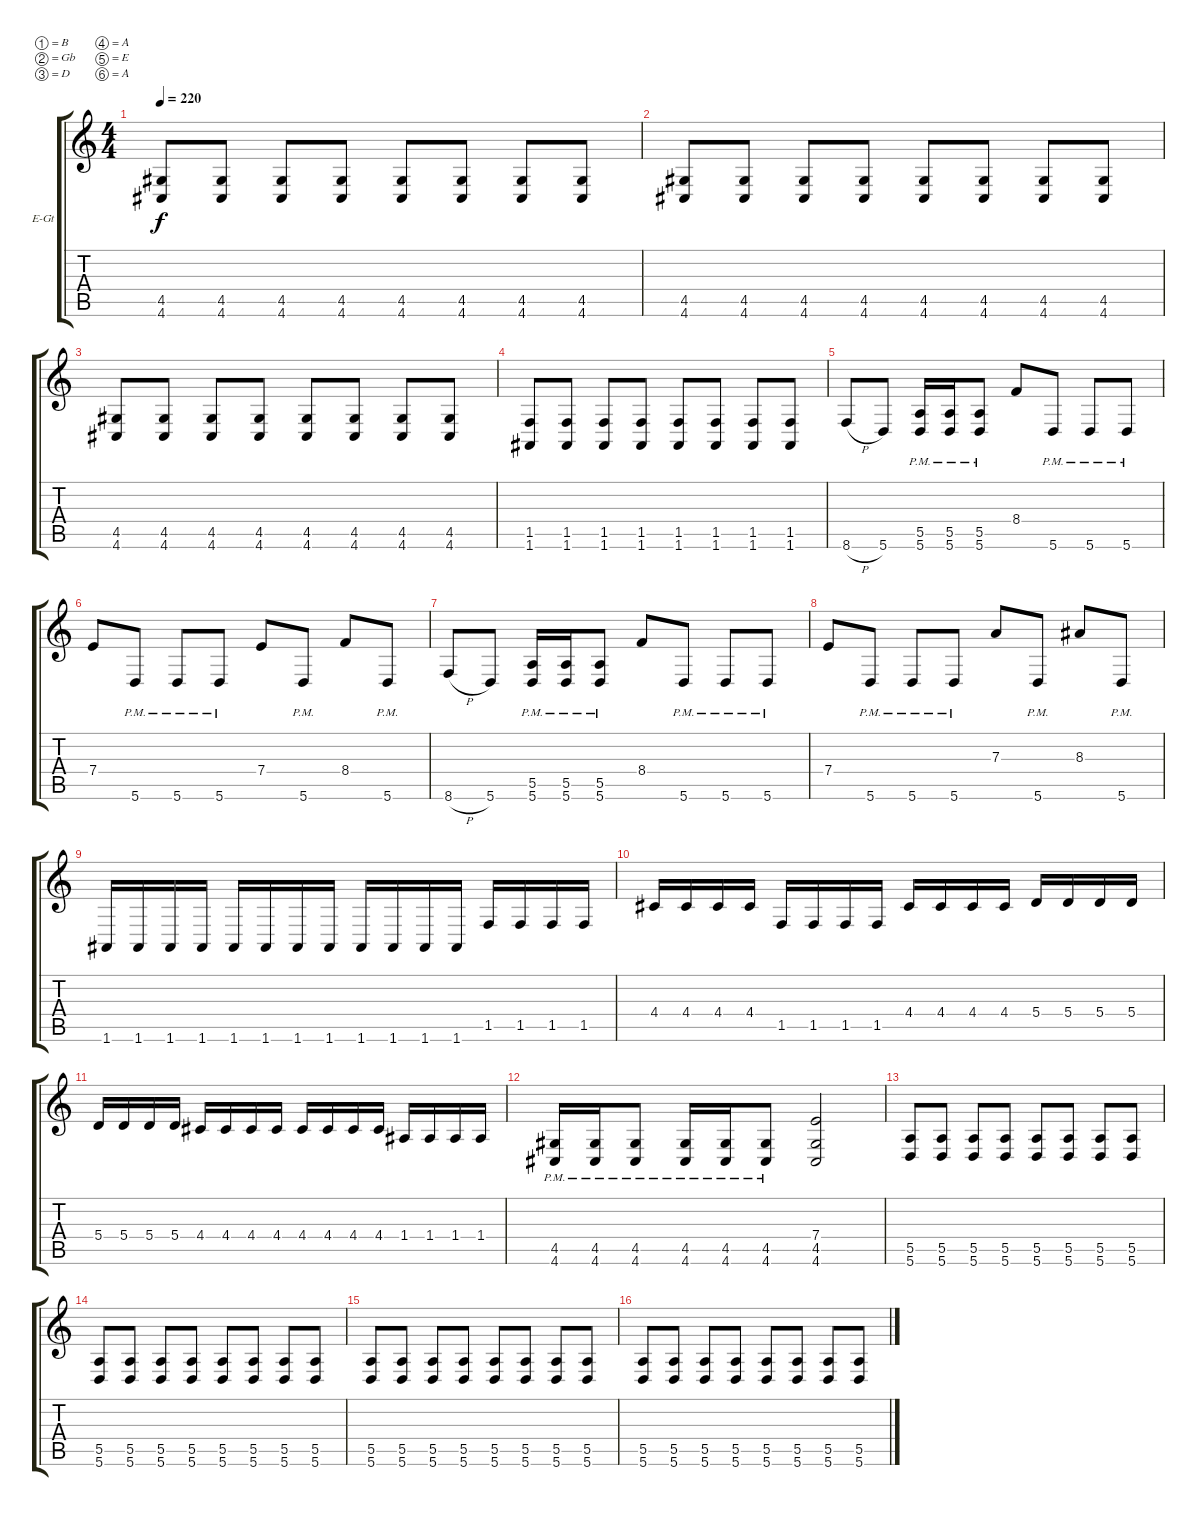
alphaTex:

\defaultSystemsLayout 4
\bracketExtendMode groupsimilarinstruments
\firstSystemTrackNameOrientation horizontal
\otherSystemsTrackNameOrientation horizontal
\track ("Electric Guitar" "E-Gt") {instrument distortionguitar}
\staff {score tabs}
\tuning (B3 Gb3 D3 A2 E2 A1)
\ts (4 4)
\tempo 220
\clef g2
\ks c
(4.5 4.6).8{dy f} (4.5 4.6).8 (4.5 4.6).8 (4.5 4.6).8 (4.5 4.6).8 (4.5 4.6).8 (4.5 4.6).8 (4.5 4.6).8 |
(4.5 4.6).8 (4.5 4.6).8 (4.5 4.6).8 (4.5 4.6).8 (4.5 4.6).8 (4.5 4.6).8 (4.5 4.6).8 (4.5 4.6).8 |
(4.5 4.6).8 (4.5 4.6).8 (4.5 4.6).8 (4.5 4.6).8 (4.5 4.6).8 (4.5 4.6).8 (4.5 4.6).8 (4.5 4.6).8 |
(1.5 1.6).8 (1.5 1.6).8 (1.5 1.6).8 (1.5 1.6).8 (1.5 1.6).8 (1.5 1.6).8 (1.5 1.6).8 (1.5 1.6).8 |
8.6{h}.8 5.6.8 (5.5{pm} 5.6{pm}).16 (5.5{pm} 5.6{pm}).16 (5.5{pm} 5.6{pm}).8 8.4.8 5.6{pm}.8 5.6{pm}.8 5.6{pm}.8 |
7.4.8 5.6{pm}.8 5.6{pm}.8 5.6{pm}.8 7.4.8 5.6{pm}.8 8.4.8 5.6{pm}.8 |
8.6{h}.8 5.6.8 (5.5{pm} 5.6{pm}).16 (5.5{pm} 5.6{pm}).16 (5.5{pm} 5.6{pm}).8 8.4.8 5.6{pm}.8 5.6{pm}.8 5.6{pm}.8 |
7.4.8 5.6{pm}.8 5.6{pm}.8 5.6{pm}.8 7.3.8 5.6{pm}.8 8.3.8 5.6{pm}.8 |
1.6.16 1.6.16 1.6.16 1.6.16 1.6.16 1.6.16 1.6.16 1.6.16 1.6.16 1.6.16 1.6.16 1.6.16 1.5.16 1.5.16 1.5.16 1.5.16 |
4.4.16 4.4.16 4.4.16 4.4.16 1.5.16 1.5.16 1.5.16 1.5.16 4.4.16 4.4.16 4.4.16 4.4.16 5.4.16 5.4.16 5.4.16 5.4.16 |
5.4.16 5.4.16 5.4.16 5.4.16 4.4.16 4.4.16 4.4.16 4.4.16 4.4.16 4.4.16 4.4.16 4.4.16 1.4.16 1.4.16 1.4.16 1.4.16 |
(4.5{pm} 4.6{pm}).16 (4.5{pm} 4.6{pm}).16 (4.5{pm} 4.6{pm}).8 (4.5{pm} 4.6{pm}).16 (4.5{pm} 4.6{pm}).16 (4.5{pm} 4.6{pm}).8 (4.5 4.6 7.4).2 |
(5.6 5.5).8 (5.6 5.5).8 (5.6 5.5).8 (5.6 5.5).8 (5.6 5.5).8 (5.6 5.5).8 (5.6 5.5).8 (5.6 5.5).8 |
(5.6 5.5).8 (5.6 5.5).8 (5.6 5.5).8 (5.6 5.5).8 (5.6 5.5).8 (5.6 5.5).8 (5.6 5.5).8 (5.6 5.5).8 |
(5.5 5.6).8 (5.5 5.6).8 (5.5 5.6).8 (5.5 5.6).8 (5.5 5.6).8 (5.5 5.6).8 (5.5 5.6).8 (5.5 5.6).8 |
(5.5 5.6).8 (5.5 5.6).8 (5.5 5.6).8 (5.5 5.6).8 (5.5 5.6).8 (5.5 5.6).8 (5.5 5.6).8 (5.5 5.6).8
